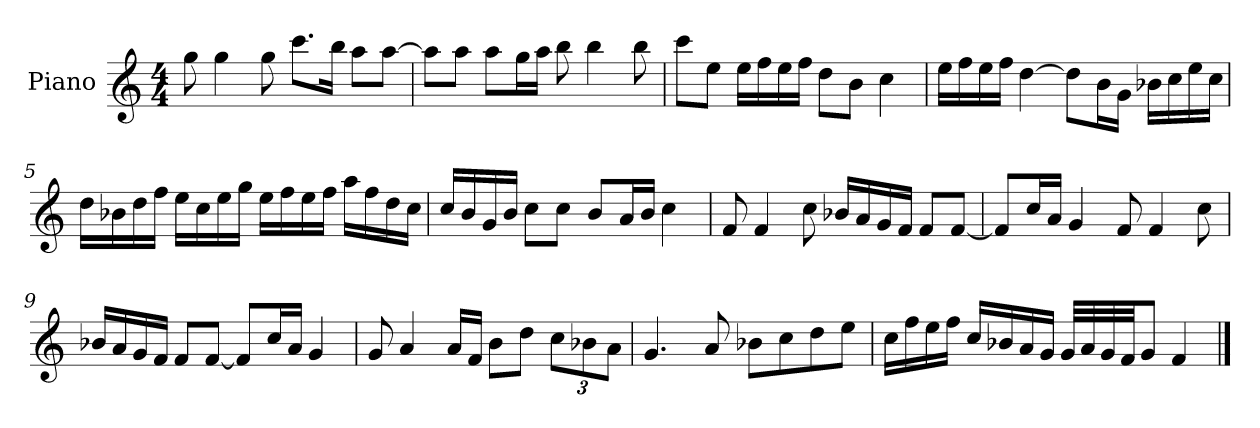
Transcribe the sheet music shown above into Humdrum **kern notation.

**kern
*part1
*staff1
*I"Piano
*I'P-no
*clefG2
*k[]
*M4/4
*MM90
=1
8gg\
4gg\
8gg\
8.ccc\L
16bb\Jk
8aa\L
[8aa\J
=2
8aa\L]
8aa\J
8aa\L
16gg\L
16aa\JJ
8bb\
4bb\
8bb\
=3
8ccc\L
8ee\J
16ee\LL
16ff\
16ee\
16ff\JJ
8dd\L
8b\J
4cc\
=4
16ee\LL
16ff\
16ee\
16ff\JJ
[4dd\
8dd\L]
16b\L
16g\JJ
16b-X\LL
16cc\
16ee\
16cc\JJ
!!LO:LB:g=z
=5
16dd\LL
16b-X\
16dd\
16ff\JJ
16ee\LL
16cc\
16ee\
16gg\JJ
16ee\LL
16ff\
16ee\
16ff\JJ
16aa\LL
16ff\
16dd\
16cc\JJ
=6
16cc/LL
16b/
16g/
16b/JJ
8cc\L
8cc\J
8b/L
16a/L
16b/JJ
4cc\
=7
8f/
4f/
8cc\
16b-X/LL
16a/
16g/
16f/JJ
8f/L
[8f/J
=8
8f/L]
16cc/L
16a/JJ
4g/
8f/
4f/
8cc\
!!LO:LB:g=z
=9
16b-X/LL
16a/
16g/
16f/JJ
8f/L
[8f/J
8f/L]
16cc/L
16a/JJ
4g/
=10
8g/
4a/
16a/LL
16f/JJ
8b\L
8dd\J
*Xbrackettup
12cc\L
12b-X\
12a\J
=11
4.g/
8a/
8b-X\L
8cc\
8dd\
8ee\J
=12
16cc\LL
16ff\
16ee\
16ff\JJ
16cc/LL
16b-X/
16a/
16g/JJ
32g/LLL
32a/
32g/
32f/JJ
8g/J
4f/
==
*-
